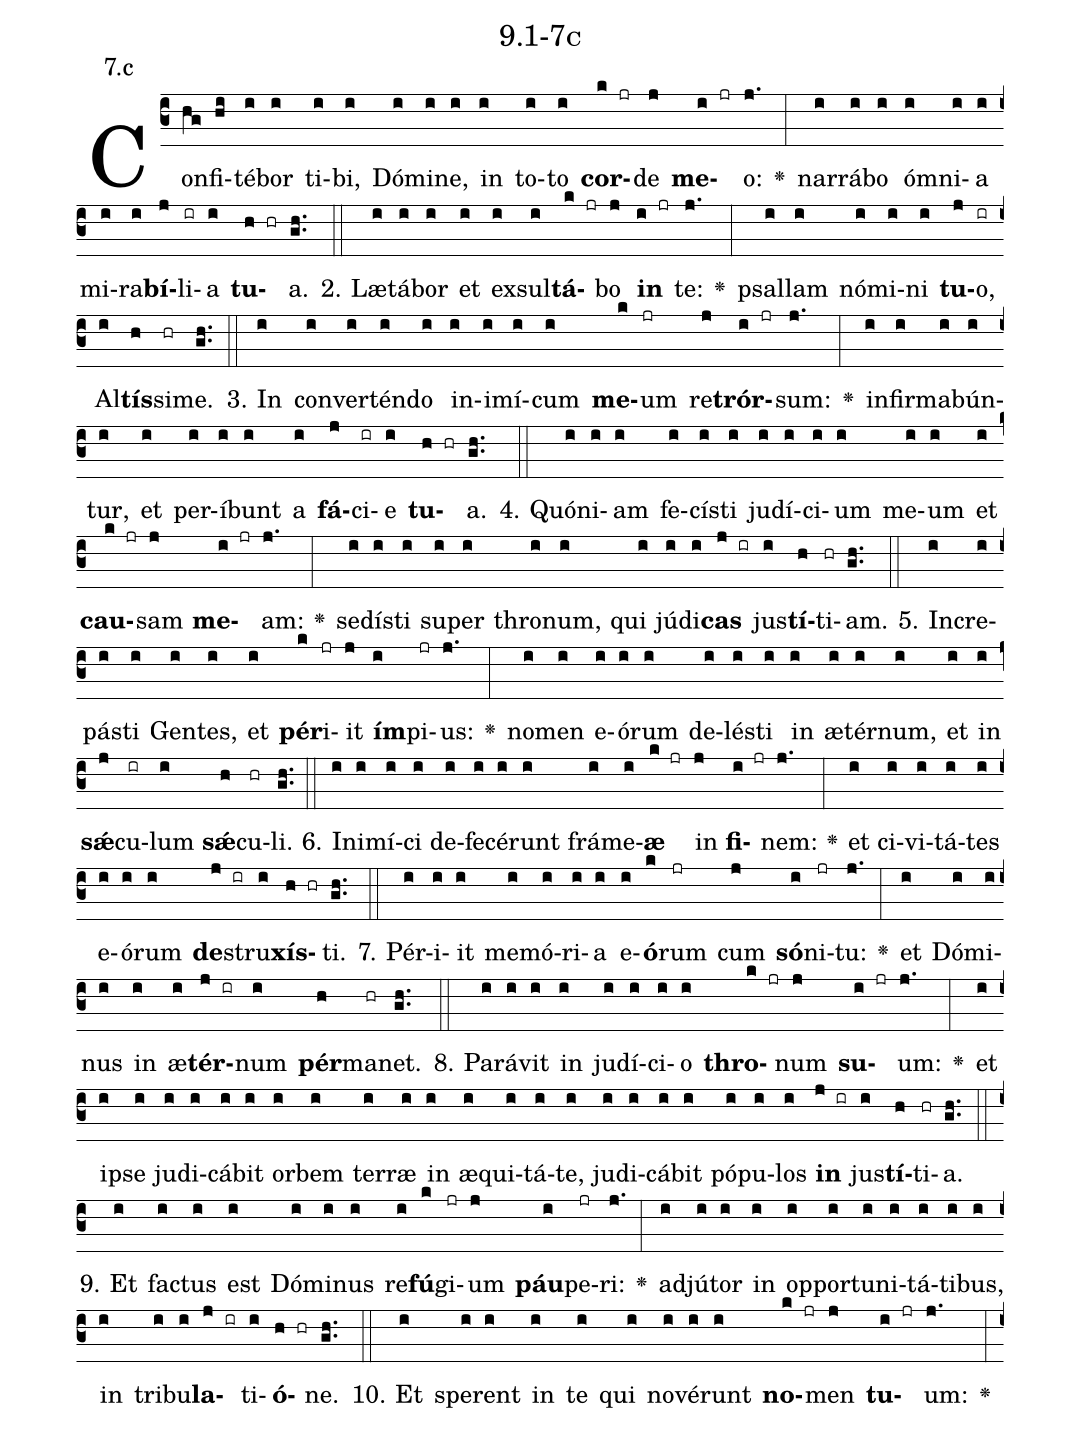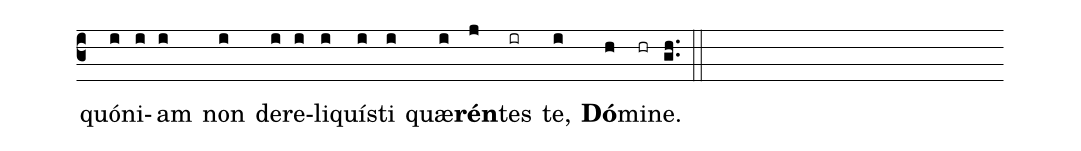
name: 9.1-7c;
annotation: 7.c;
%%
(c3)Con(hg)fi(hi)té(i)bor(i) ti(i)bi,(i) Dó(i)mi(i)ne,(i) in(i) to(i)to(i) <b>cor</b>(k jr)de(j) <b>me</b>(i jr)o:(j.) <v>\greheightstar</v>(:) nar(i)rá(i)bo(i) óm(i)ni(i)a(i) mi(i)ra(i)<b>bí</b>(j)li(ir)a(i) <b>tu</b>(h hr)a.(gh..) (::)
2. Læ(i)tá(i)bor(i) et(i) ex(i)sul(i)<b>tá</b>(k jr)bo(j) <b>in</b>(i jr) te:(j.) <v>\greheightstar</v>(:) psal(i)lam(i) nó(i)mi(i)ni(i) <b>tu</b>(j)o,(ir) Al(i)<b>tís</b>(h)si(hr)me.(gh..) (::)
3. In(i) con(i)ver(i)tén(i)do(i) in(i)i(i)mí(i)cum(i) <b>me</b>(k)um(jr) re(j)<b>trór</b>(i jr)sum:(j.) <v>\greheightstar</v>(:) in(i)fir(i)ma(i)bún(i)tur,(i) et(i) per(i)í(i)bunt(i) a(i) <b>fá</b>(j)ci(ir)e(i) <b>tu</b>(h hr)a.(gh..) (::)
4. Quón(i)i(i)am(i) fe(i)cís(i)ti(i) ju(i)dí(i)ci(i)um(i) me(i)um(i) et(i) <b>cau</b>(k jr)sam(j) <b>me</b>(i jr)am:(j.) <v>\greheightstar</v>(:) se(i)dís(i)ti(i) su(i)per(i) thro(i)num,(i) qui(i) jú(i)di(i)<b>cas</b>(j ir) jus(i)<b>tí</b>(h)ti(hr)am.(gh..) (::)
5. In(i)cre(i)pás(i)ti(i) Gen(i)tes,(i) et(i) <b>pér</b>(k)i(jr)it(j) <b>ím</b>(i)pi(jr)us:(j.) <v>\greheightstar</v>(:) no(i)men(i) e(i)ó(i)rum(i) de(i)lés(i)ti(i) in(i) æ(i)tér(i)num,(i) et(i) in(i) <b>sǽ</b>(j)cu(ir)lum(i) <b>sǽ</b>(h)cu(hr)li.(gh..) (::)
6. In(i)i(i)mí(i)ci(i) de(i)fe(i)cé(i)runt(i) frá(i)me(i)<b>æ</b>(k jr) in(j) <b>fi</b>(i jr)nem:(j.) <v>\greheightstar</v>(:) et(i) ci(i)vi(i)tá(i)tes(i) e(i)ó(i)rum(i) <b>de</b>(j ir)stru(i)<b>xís</b>(h hr)ti.(gh..) (::)
7. Pér(i)i(i)it(i) me(i)mó(i)ri(i)a(i) e(i)<b>ó</b>(k)rum(jr) cum(j) <b>só</b>(i)ni(jr)tu:(j.) <v>\greheightstar</v>(:) et(i) Dó(i)mi(i)nus(i) in(i) æ(i)<b>tér</b>(j ir)num(i) <b>pér</b>(h)ma(hr)net.(gh..) (::)
8. Pa(i)rá(i)vit(i) in(i) ju(i)dí(i)ci(i)o(i) <b>thro</b>(k jr)num(j) <b>su</b>(i jr)um:(j.) <v>\greheightstar</v>(:) et(i) ip(i)se(i) ju(i)di(i)cá(i)bit(i) or(i)bem(i) ter(i)ræ(i) in(i) æ(i)qui(i)tá(i)te,(i) ju(i)di(i)cá(i)bit(i) pó(i)pu(i)los(i) <b>in</b>(j ir) jus(i)<b>tí</b>(h)ti(hr)a.(gh..) (::)
9. Et(i) fac(i)tus(i) est(i) Dó(i)mi(i)nus(i) re(i)<b>fú</b>(k)gi(jr)um(j) <b>páu</b>(i)pe(jr)ri:(j.) <v>\greheightstar</v>(:) ad(i)jú(i)tor(i) in(i) op(i)por(i)tu(i)ni(i)tá(i)ti(i)bus,(i) in(i) tri(i)bu(i)<b>la</b>(j ir)ti(i)<b>ó</b>(h hr)ne.(gh..) (::)
10. Et(i) spe(i)rent(i) in(i) te(i) qui(i) no(i)vé(i)runt(i) <b>no</b>(k jr)men(j) <b>tu</b>(i jr)um:(j.) <v>\greheightstar</v>(:) quón(i)i(i)am(i) non(i) de(i)re(i)li(i)quís(i)ti(i) quæ(i)<b>rén</b>(j)tes(ir) te,(i) <b>Dó</b>(h)mi(hr)ne.(gh..) (::)
